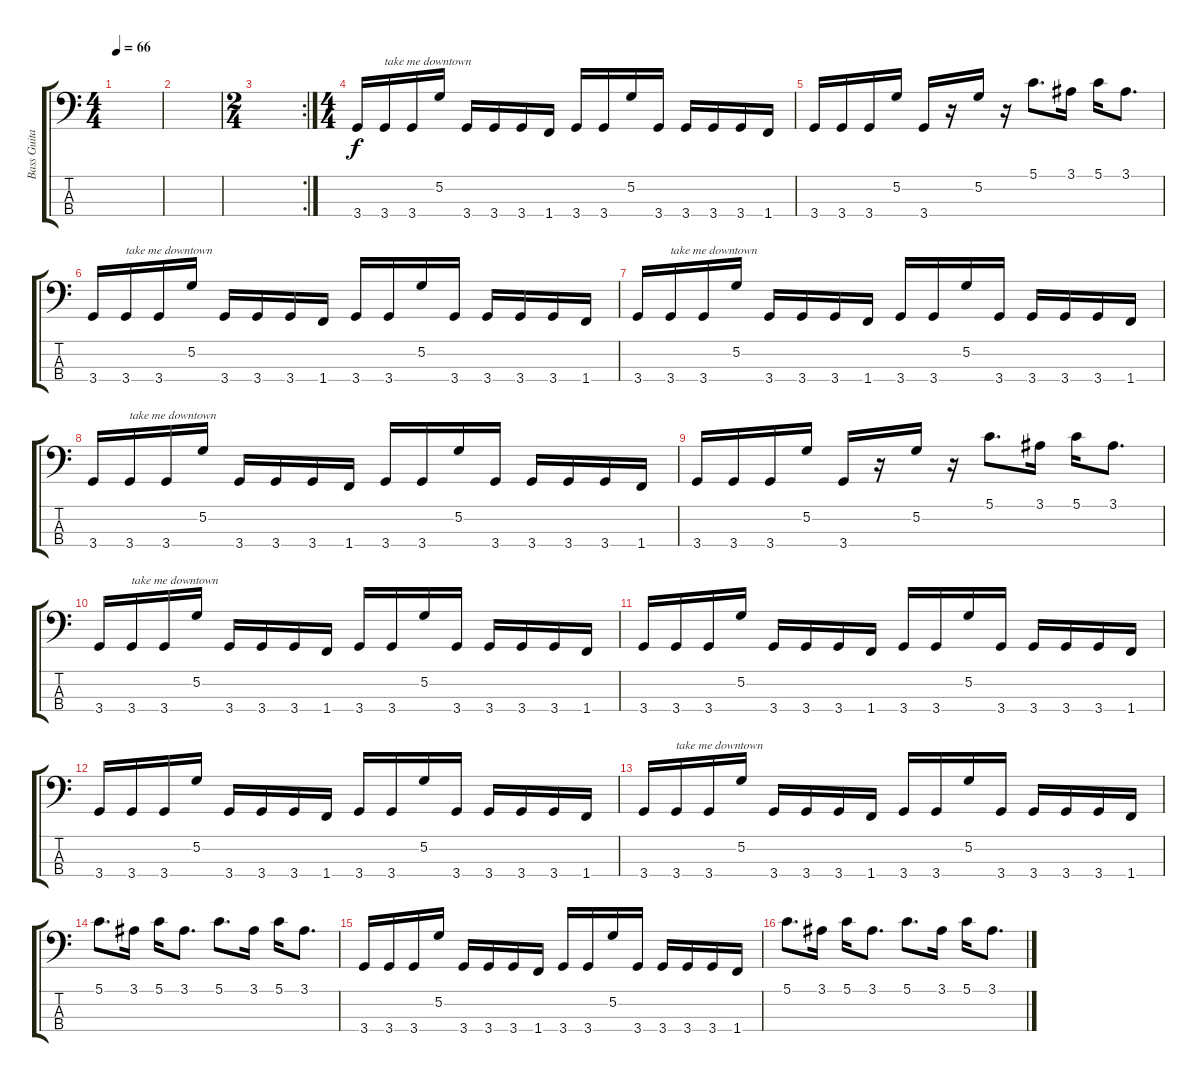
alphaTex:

\track ("Bass Guitar" "Bass Guita") {instrument electricbassfinger}
\staff {score tabs}
\tuning (G2 D2 A1 E1) {hide}
\ts (4 4)
\tempo 66
\clef f4
\ks c
|
|
\rc 2
\ts (2 4)
|
\ts (4 4)
3.4.16 3.4.16{txt "take me downtown"} 3.4.16 5.2.16 3.4.16 3.4.16 3.4.16 1.4.16 3.4.16 3.4.16 5.2.16 3.4.16 3.4.16 3.4.16 3.4.16 1.4.16 |
3.4.16 3.4.16 3.4.16 5.2.16 3.4.16 r.16 5.2.16 r.16 5.1.8{d} 3.1.16 5.1.16 3.1.8{d} |
3.4.16 3.4.16{txt "take me downtown"} 3.4.16 5.2.16 3.4.16 3.4.16 3.4.16 1.4.16 3.4.16 3.4.16 5.2.16 3.4.16 3.4.16 3.4.16 3.4.16 1.4.16 |
3.4.16 3.4.16{txt "take me downtown"} 3.4.16 5.2.16 3.4.16 3.4.16 3.4.16 1.4.16 3.4.16 3.4.16 5.2.16 3.4.16 3.4.16 3.4.16 3.4.16 1.4.16 |
3.4.16 3.4.16{txt "take me downtown"} 3.4.16 5.2.16 3.4.16 3.4.16 3.4.16 1.4.16 3.4.16 3.4.16 5.2.16 3.4.16 3.4.16 3.4.16 3.4.16 1.4.16 |
3.4.16 3.4.16 3.4.16 5.2.16 3.4.16 r.16 5.2.16 r.16 5.1.8{d} 3.1.16 5.1.16 3.1.8{d} |
3.4.16 3.4.16{txt "take me downtown"} 3.4.16 5.2.16 3.4.16 3.4.16 3.4.16 1.4.16 3.4.16 3.4.16 5.2.16 3.4.16 3.4.16 3.4.16 3.4.16 1.4.16 |
3.4.16 3.4.16 3.4.16 5.2.16 3.4.16 3.4.16 3.4.16 1.4.16 3.4.16 3.4.16 5.2.16 3.4.16 3.4.16 3.4.16 3.4.16 1.4.16 |
3.4.16 3.4.16 3.4.16 5.2.16 3.4.16 3.4.16 3.4.16 1.4.16 3.4.16 3.4.16 5.2.16 3.4.16 3.4.16 3.4.16 3.4.16 1.4.16 |
3.4.16 3.4.16{txt "take me downtown"} 3.4.16 5.2.16 3.4.16 3.4.16 3.4.16 1.4.16 3.4.16 3.4.16 5.2.16 3.4.16 3.4.16 3.4.16 3.4.16 1.4.16 |
5.1.8{d} 3.1.16 5.1.16 3.1.8{d} 5.1.8{d} 3.1.16 5.1.16 3.1.8{d} |
3.4.16 3.4.16 3.4.16 5.2.16 3.4.16 3.4.16 3.4.16 1.4.16 3.4.16 3.4.16 5.2.16 3.4.16 3.4.16 3.4.16 3.4.16 1.4.16 |
5.1.8{d} 3.1.16 5.1.16 3.1.8{d} 5.1.8{d} 3.1.16 5.1.16 3.1.8{d}
